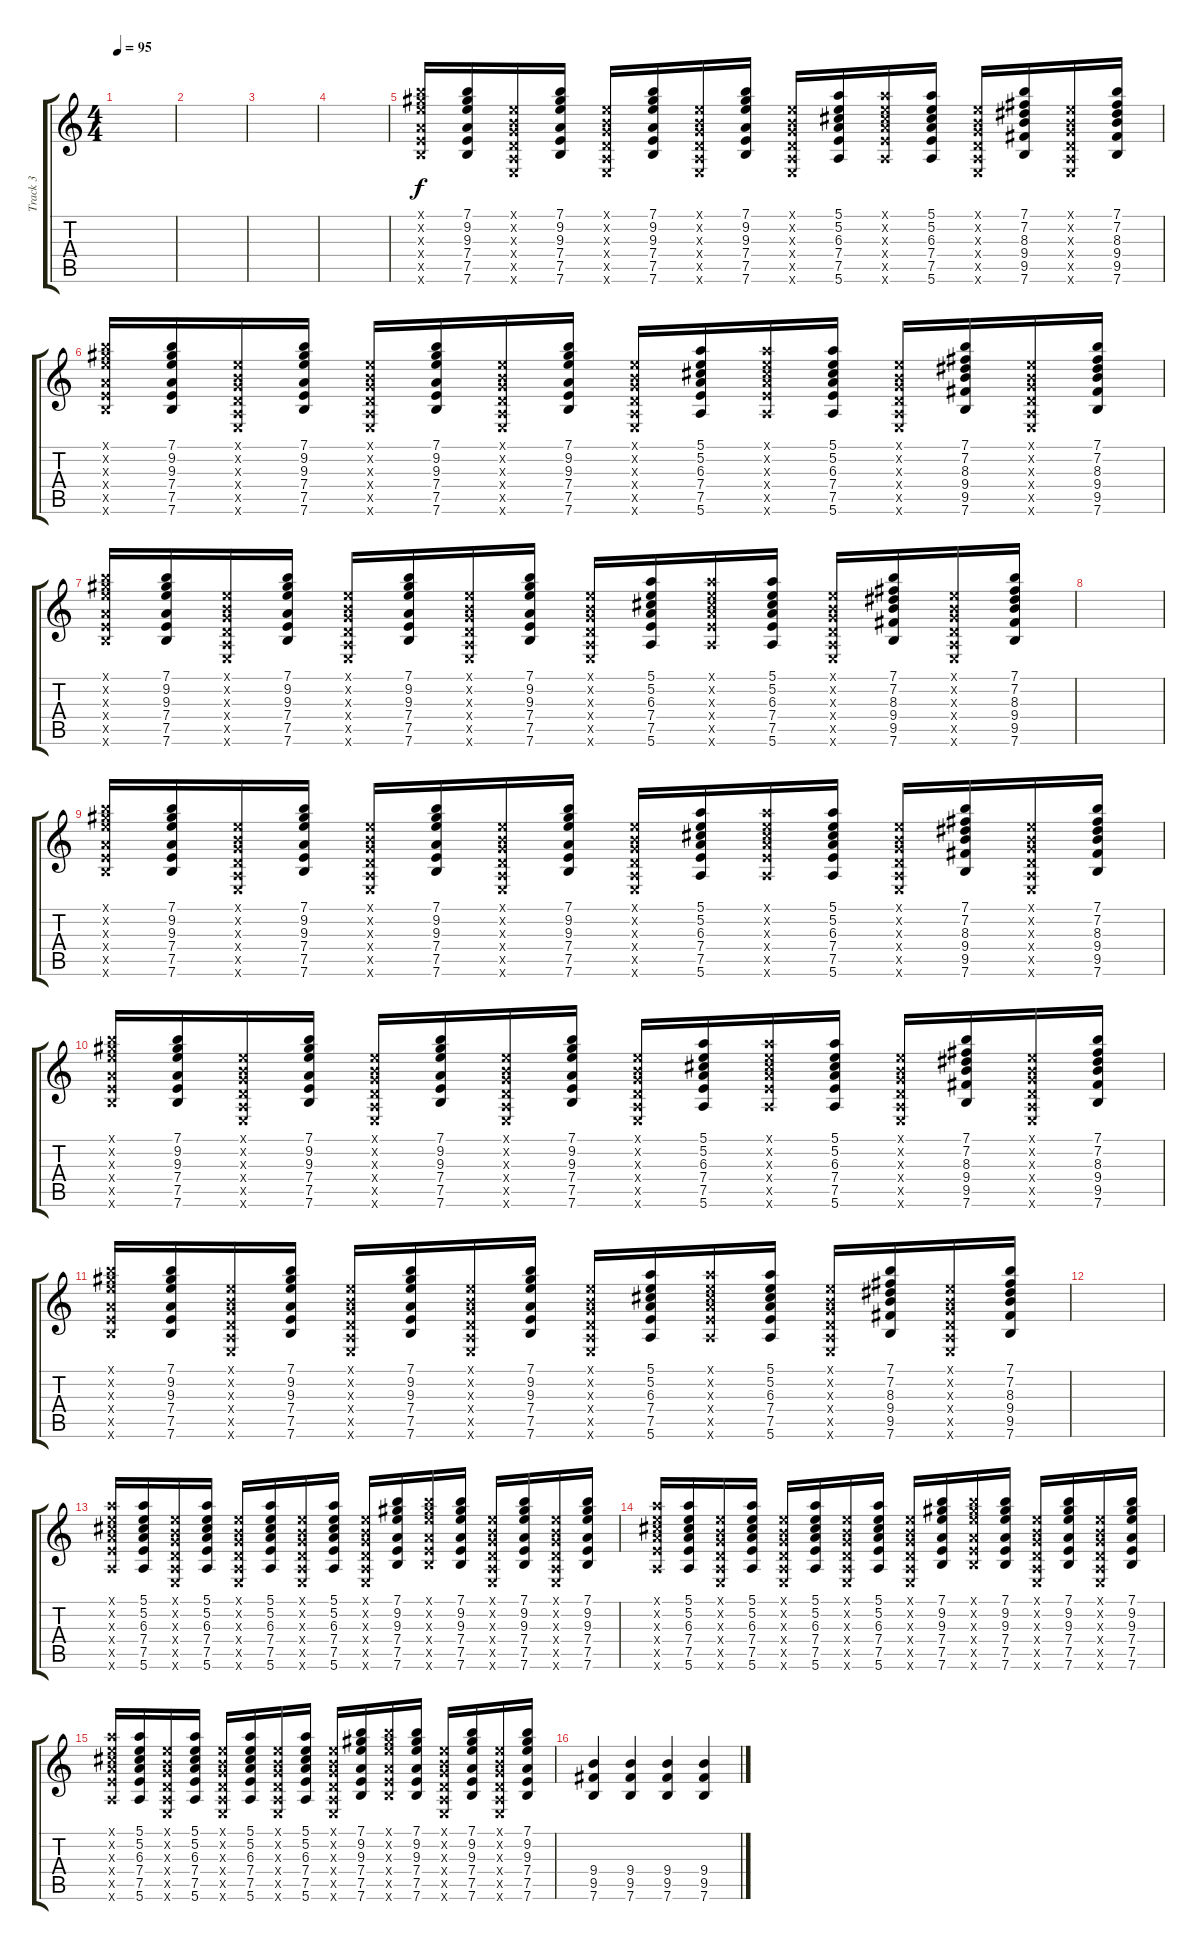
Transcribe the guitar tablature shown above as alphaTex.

\track ("Track 3" "Track 3") {instrument electricguitarclean}
\staff {score tabs}
\tuning (E4 B3 G3 D3 A2 E2) {hide}
\ts (4 4)
\tempo 95
\clef g2
\ks c
|
|
|
|
(7.1{x} 9.2{x} 9.3{x} 7.4{x} 7.5{x} 7.6{x}).16 (7.1 9.2 9.3 7.4 7.5 7.6).16 (0.1{x} 0.2{x} 0.3{x} 0.4{x} 0.5{x} 0.6{x}).16 (7.1 9.2 9.3 7.4 7.5 7.6).16 (0.1{x} 0.2{x} 0.3{x} 0.4{x} 0.5{x} 0.6{x}).16 (7.1 9.2 9.3 7.4 7.5 7.6).16 (0.1{x} 0.2{x} 0.3{x} 0.4{x} 0.5{x} 0.6{x}).16 (7.1 9.2 9.3 7.4 7.5 7.6).16 (0.1{x} 0.2{x} 0.3{x} 0.4{x} 0.5{x} 0.6{x}).16 (5.1 5.2 6.3 7.4 7.5 5.6).16 (5.1{x} 5.2{x} 6.3{x} 7.4{x} 7.5{x} 5.6{x}).16 (5.1 5.2 6.3 7.4 7.5 5.6).16 (0.1{x} 0.2{x} 0.3{x} 0.4{x} 0.5{x} 0.6{x}).16 (7.1 7.2 8.3 9.4 9.5 7.6).16 (0.1{x} 0.2{x} 0.3{x} 0.4{x} 0.5{x} 0.6{x}).16 (7.1 7.2 8.3 9.4 9.5 7.6).16 |
(7.1{x} 9.2{x} 9.3{x} 7.4{x} 7.5{x} 7.6{x}).16 (7.1 9.2 9.3 7.4 7.5 7.6).16 (0.1{x} 0.2{x} 0.3{x} 0.4{x} 0.5{x} 0.6{x}).16 (7.1 9.2 9.3 7.4 7.5 7.6).16 (0.1{x} 0.2{x} 0.3{x} 0.4{x} 0.5{x} 0.6{x}).16 (7.1 9.2 9.3 7.4 7.5 7.6).16 (0.1{x} 0.2{x} 0.3{x} 0.4{x} 0.5{x} 0.6{x}).16 (7.1 9.2 9.3 7.4 7.5 7.6).16 (0.1{x} 0.2{x} 0.3{x} 0.4{x} 0.5{x} 0.6{x}).16 (5.1 5.2 6.3 7.4 7.5 5.6).16 (5.1{x} 5.2{x} 6.3{x} 7.4{x} 7.5{x} 5.6{x}).16 (5.1 5.2 6.3 7.4 7.5 5.6).16 (0.1{x} 0.2{x} 0.3{x} 0.4{x} 0.5{x} 0.6{x}).16 (7.1 7.2 8.3 9.4 9.5 7.6).16 (0.1{x} 0.2{x} 0.3{x} 0.4{x} 0.5{x} 0.6{x}).16 (7.1 7.2 8.3 9.4 9.5 7.6).16 |
(7.1{x} 9.2{x} 9.3{x} 7.4{x} 7.5{x} 7.6{x}).16 (7.1 9.2 9.3 7.4 7.5 7.6).16 (0.1{x} 0.2{x} 0.3{x} 0.4{x} 0.5{x} 0.6{x}).16 (7.1 9.2 9.3 7.4 7.5 7.6).16 (0.1{x} 0.2{x} 0.3{x} 0.4{x} 0.5{x} 0.6{x}).16 (7.1 9.2 9.3 7.4 7.5 7.6).16 (0.1{x} 0.2{x} 0.3{x} 0.4{x} 0.5{x} 0.6{x}).16 (7.1 9.2 9.3 7.4 7.5 7.6).16 (0.1{x} 0.2{x} 0.3{x} 0.4{x} 0.5{x} 0.6{x}).16 (5.1 5.2 6.3 7.4 7.5 5.6).16 (5.1{x} 5.2{x} 6.3{x} 7.4{x} 7.5{x} 5.6{x}).16 (5.1 5.2 6.3 7.4 7.5 5.6).16 (0.1{x} 0.2{x} 0.3{x} 0.4{x} 0.5{x} 0.6{x}).16 (7.1 7.2 8.3 9.4 9.5 7.6).16 (0.1{x} 0.2{x} 0.3{x} 0.4{x} 0.5{x} 0.6{x}).16 (7.1 7.2 8.3 9.4 9.5 7.6).16 |
|
(7.1{x} 9.2{x} 9.3{x} 7.4{x} 7.5{x} 7.6{x}).16 (7.1 9.2 9.3 7.4 7.5 7.6).16 (0.1{x} 0.2{x} 0.3{x} 0.4{x} 0.5{x} 0.6{x}).16 (7.1 9.2 9.3 7.4 7.5 7.6).16 (0.1{x} 0.2{x} 0.3{x} 0.4{x} 0.5{x} 0.6{x}).16 (7.1 9.2 9.3 7.4 7.5 7.6).16 (0.1{x} 0.2{x} 0.3{x} 0.4{x} 0.5{x} 0.6{x}).16 (7.1 9.2 9.3 7.4 7.5 7.6).16 (0.1{x} 0.2{x} 0.3{x} 0.4{x} 0.5{x} 0.6{x}).16 (5.1 5.2 6.3 7.4 7.5 5.6).16 (5.1{x} 5.2{x} 6.3{x} 7.4{x} 7.5{x} 5.6{x}).16 (5.1 5.2 6.3 7.4 7.5 5.6).16 (0.1{x} 0.2{x} 0.3{x} 0.4{x} 0.5{x} 0.6{x}).16 (7.1 7.2 8.3 9.4 9.5 7.6).16 (0.1{x} 0.2{x} 0.3{x} 0.4{x} 0.5{x} 0.6{x}).16 (7.1 7.2 8.3 9.4 9.5 7.6).16 |
(7.1{x} 9.2{x} 9.3{x} 7.4{x} 7.5{x} 7.6{x}).16 (7.1 9.2 9.3 7.4 7.5 7.6).16 (0.1{x} 0.2{x} 0.3{x} 0.4{x} 0.5{x} 0.6{x}).16 (7.1 9.2 9.3 7.4 7.5 7.6).16 (0.1{x} 0.2{x} 0.3{x} 0.4{x} 0.5{x} 0.6{x}).16 (7.1 9.2 9.3 7.4 7.5 7.6).16 (0.1{x} 0.2{x} 0.3{x} 0.4{x} 0.5{x} 0.6{x}).16 (7.1 9.2 9.3 7.4 7.5 7.6).16 (0.1{x} 0.2{x} 0.3{x} 0.4{x} 0.5{x} 0.6{x}).16 (5.1 5.2 6.3 7.4 7.5 5.6).16 (5.1{x} 5.2{x} 6.3{x} 7.4{x} 7.5{x} 5.6{x}).16 (5.1 5.2 6.3 7.4 7.5 5.6).16 (0.1{x} 0.2{x} 0.3{x} 0.4{x} 0.5{x} 0.6{x}).16 (7.1 7.2 8.3 9.4 9.5 7.6).16 (0.1{x} 0.2{x} 0.3{x} 0.4{x} 0.5{x} 0.6{x}).16 (7.1 7.2 8.3 9.4 9.5 7.6).16 |
(7.1{x} 9.2{x} 9.3{x} 7.4{x} 7.5{x} 7.6{x}).16 (7.1 9.2 9.3 7.4 7.5 7.6).16 (0.1{x} 0.2{x} 0.3{x} 0.4{x} 0.5{x} 0.6{x}).16 (7.1 9.2 9.3 7.4 7.5 7.6).16 (0.1{x} 0.2{x} 0.3{x} 0.4{x} 0.5{x} 0.6{x}).16 (7.1 9.2 9.3 7.4 7.5 7.6).16 (0.1{x} 0.2{x} 0.3{x} 0.4{x} 0.5{x} 0.6{x}).16 (7.1 9.2 9.3 7.4 7.5 7.6).16 (0.1{x} 0.2{x} 0.3{x} 0.4{x} 0.5{x} 0.6{x}).16 (5.1 5.2 6.3 7.4 7.5 5.6).16 (5.1{x} 5.2{x} 6.3{x} 7.4{x} 7.5{x} 5.6{x}).16 (5.1 5.2 6.3 7.4 7.5 5.6).16 (0.1{x} 0.2{x} 0.3{x} 0.4{x} 0.5{x} 0.6{x}).16 (7.1 7.2 8.3 9.4 9.5 7.6).16 (0.1{x} 0.2{x} 0.3{x} 0.4{x} 0.5{x} 0.6{x}).16 (7.1 7.2 8.3 9.4 9.5 7.6).16 |
|
(5.1{x} 5.2{x} 6.3{x} 7.4{x} 7.5{x} 5.6{x}).16 (5.1 5.2 6.3 7.4 7.5 5.6).16 (0.1{x} 0.2{x} 0.3{x} 0.4{x} 0.5{x} 0.6{x}).16 (5.1 5.2 6.3 7.4 7.5 5.6).16 (0.1{x} 0.2{x} 0.3{x} 0.4{x} 0.5{x} 0.6{x}).16 (5.1 5.2 6.3 7.4 7.5 5.6).16 (0.1{x} 0.2{x} 0.3{x} 0.4{x} 0.5{x} 0.6{x}).16 (5.1 5.2 6.3 7.4 7.5 5.6).16 (0.1{x} 0.2{x} 0.3{x} 0.4{x} 0.5{x} 0.6{x}).16 (7.1 9.2 9.3 7.4 7.5 7.6).16 (7.1{x} 9.2{x} 9.3{x} 7.4{x} 7.5{x} 7.6{x}).16 (7.1 9.2 9.3 7.4 7.5 7.6).16 (0.1{x} 0.2{x} 0.3{x} 0.4{x} 0.5{x} 0.6{x}).16 (7.1 9.2 9.3 7.4 7.5 7.6).16 (0.1{x} 0.2{x} 0.3{x} 0.4{x} 0.5{x} 0.6{x}).16 (7.1 9.2 9.3 7.4 7.5 7.6).16 |
(5.1{x} 5.2{x} 6.3{x} 7.4{x} 7.5{x} 5.6{x}).16 (5.1 5.2 6.3 7.4 7.5 5.6).16 (0.1{x} 0.2{x} 0.3{x} 0.4{x} 0.5{x} 0.6{x}).16 (5.1 5.2 6.3 7.4 7.5 5.6).16 (0.1{x} 0.2{x} 0.3{x} 0.4{x} 0.5{x} 0.6{x}).16 (5.1 5.2 6.3 7.4 7.5 5.6).16 (0.1{x} 0.2{x} 0.3{x} 0.4{x} 0.5{x} 0.6{x}).16 (5.1 5.2 6.3 7.4 7.5 5.6).16 (0.1{x} 0.2{x} 0.3{x} 0.4{x} 0.5{x} 0.6{x}).16 (7.1 9.2 9.3 7.4 7.5 7.6).16 (7.1{x} 9.2{x} 9.3{x} 7.4{x} 7.5{x} 7.6{x}).16 (7.1 9.2 9.3 7.4 7.5 7.6).16 (0.1{x} 0.2{x} 0.3{x} 0.4{x} 0.5{x} 0.6{x}).16 (7.1 9.2 9.3 7.4 7.5 7.6).16 (0.1{x} 0.2{x} 0.3{x} 0.4{x} 0.5{x} 0.6{x}).16 (7.1 9.2 9.3 7.4 7.5 7.6).16 |
(5.1{x} 5.2{x} 6.3{x} 7.4{x} 7.5{x} 5.6{x}).16 (5.1 5.2 6.3 7.4 7.5 5.6).16 (0.1{x} 0.2{x} 0.3{x} 0.4{x} 0.5{x} 0.6{x}).16 (5.1 5.2 6.3 7.4 7.5 5.6).16 (0.1{x} 0.2{x} 0.3{x} 0.4{x} 0.5{x} 0.6{x}).16 (5.1 5.2 6.3 7.4 7.5 5.6).16 (0.1{x} 0.2{x} 0.3{x} 0.4{x} 0.5{x} 0.6{x}).16 (5.1 5.2 6.3 7.4 7.5 5.6).16 (0.1{x} 0.2{x} 0.3{x} 0.4{x} 0.5{x} 0.6{x}).16 (7.1 9.2 9.3 7.4 7.5 7.6).16 (7.1{x} 9.2{x} 9.3{x} 7.4{x} 7.5{x} 7.6{x}).16 (7.1 9.2 9.3 7.4 7.5 7.6).16 (0.1{x} 0.2{x} 0.3{x} 0.4{x} 0.5{x} 0.6{x}).16 (7.1 9.2 9.3 7.4 7.5 7.6).16 (0.1{x} 0.2{x} 0.3{x} 0.4{x} 0.5{x} 0.6{x}).16 (7.1 9.2 9.3 7.4 7.5 7.6).16 |
(9.4 9.5 7.6).4 (9.4 9.5 7.6).4 (9.4 9.5 7.6).4 (9.4 9.5 7.6).4
